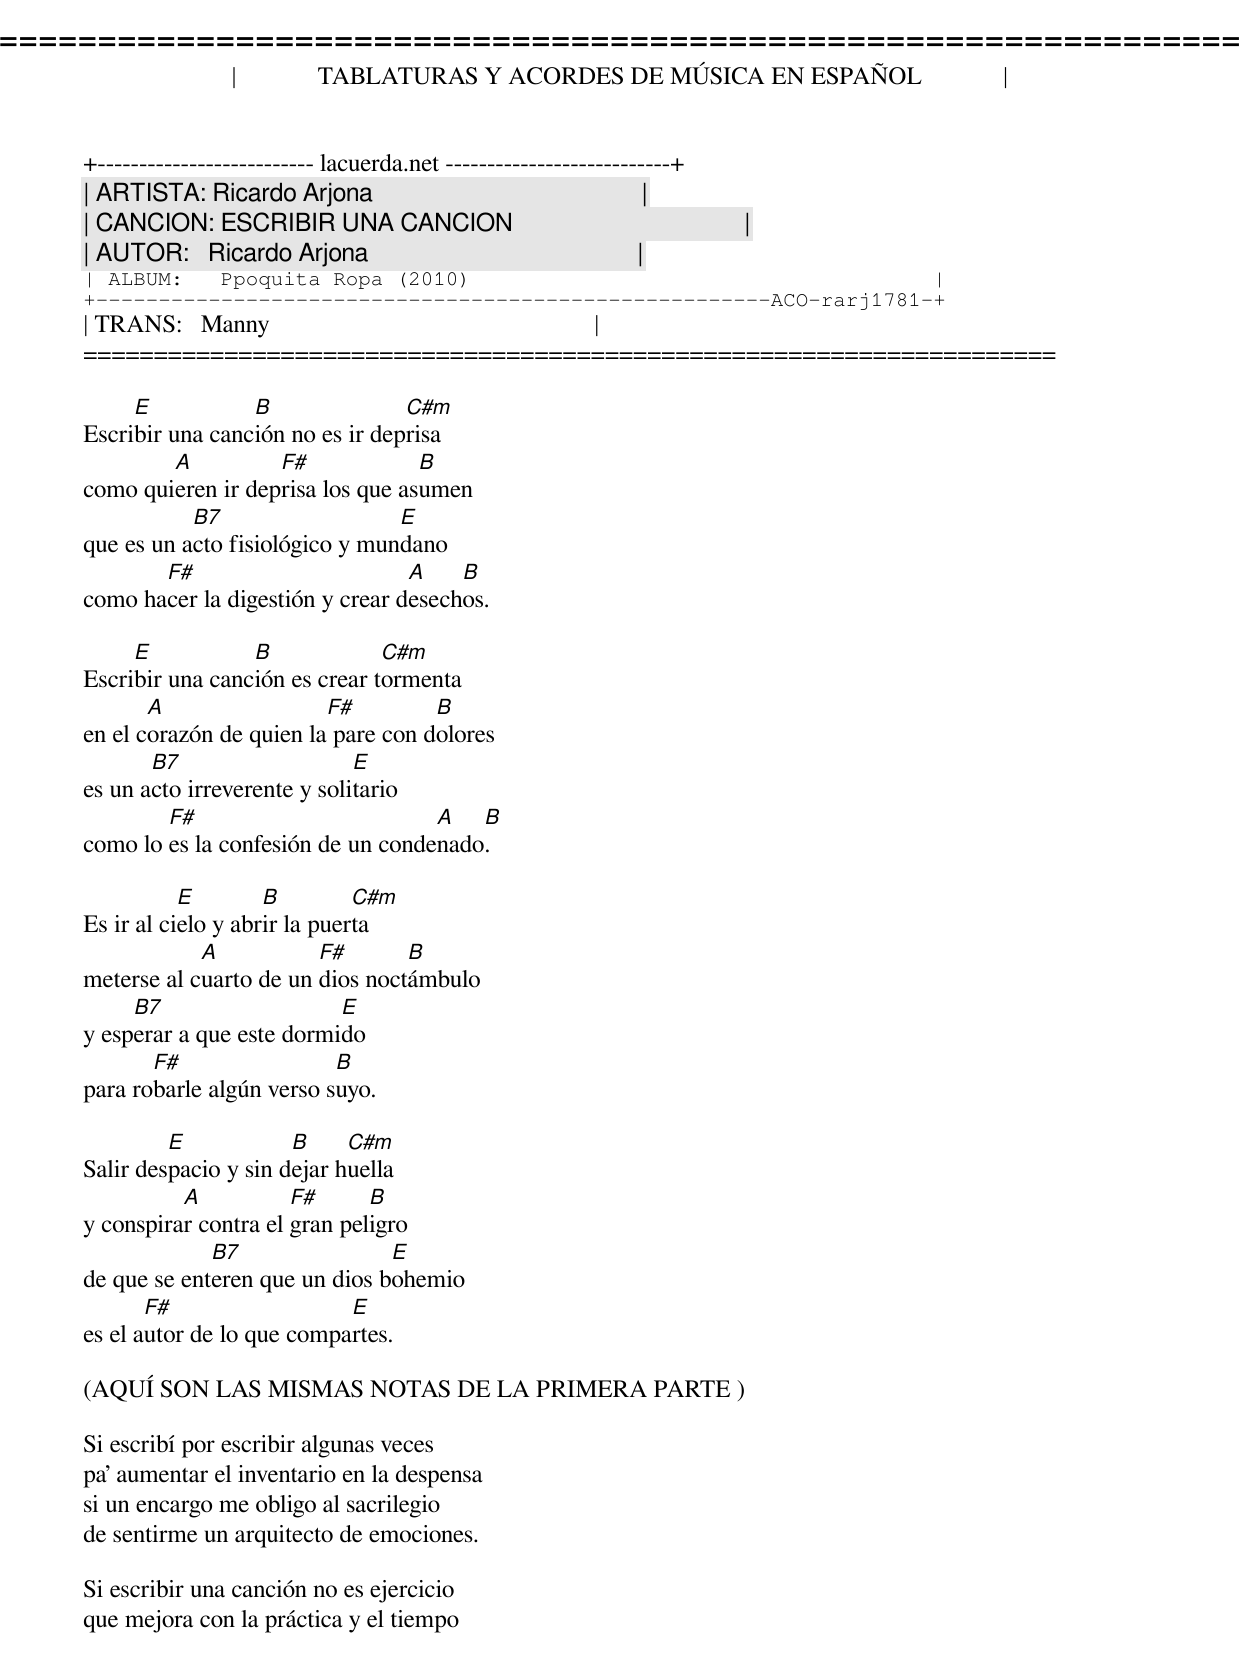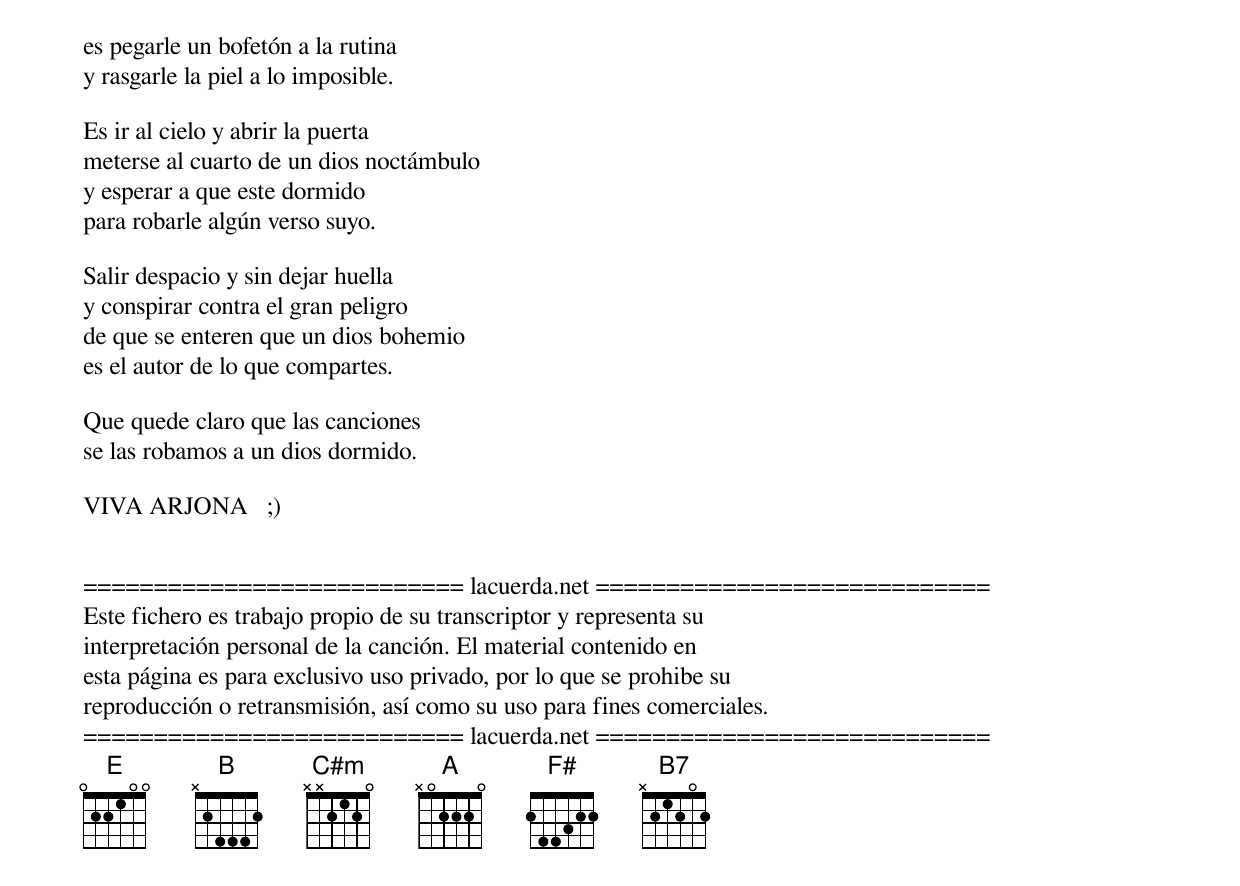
=====================================================================
|             TABLATURAS Y ACORDES DE MÚSICA EN ESPAÑOL             |
+-------------------------- lacuerda.net ---------------------------+
| ARTISTA: Ricardo Arjona                                           |
| CANCION: ESCRIBIR UNA CANCION                                     |
| AUTOR:   Ricardo Arjona                                           |
| ALBUM:   Ppoquita Ropa (2010)                                     |
+------------------------------------------------------ACO-rarj1781-+
| TRANS:   Manny                                                    |
=====================================================================

     E           B               C#m
Escribir una canción no es ir deprisa
        A          F#             B
como quieren ir deprisa los que asumen
           B7                   E
que es un acto fisiológico y mundano
       F#                        A    B
como hacer la digestión y crear desechos.

     E           B             C#m
Escribir una canción es crear tormenta
       A                 F#         B
en el corazón de quien la pare con dolores
       B7                    E
es un acto irreverente y solitario
        F#                         A   B
como lo es la confesión de un condenado.

           E        B         C#m
Es ir al cielo y abrir la puerta
            A           F#       B
meterse al cuarto de un dios noctámbulo
     B7                   E
y esperar a que este dormido
       F#                 B
para robarle algún verso suyo.

         E            B     C#m
Salir despacio y sin dejar huella
          A           F#      B
y conspirar contra el gran peligro
             B7                E
de que se enteren que un dios bohemio
       F#                  E
es el autor de lo que compartes.

(AQUÍ SON LAS MISMAS NOTAS DE LA PRIMERA PARTE )

Si escribí por escribir algunas veces
pa' aumentar el inventario en la despensa
si un encargo me obligo al sacrilegio
de sentirme un arquitecto de emociones.

Si escribir una canción no es ejercicio
que mejora con la práctica y el tiempo
es pegarle un bofetón a la rutina
y rasgarle la piel a lo imposible.

Es ir al cielo y abrir la puerta
meterse al cuarto de un dios noctámbulo
y esperar a que este dormido
para robarle algún verso suyo.

Salir despacio y sin dejar huella
y conspirar contra el gran peligro
de que se enteren que un dios bohemio
es el autor de lo que compartes.

Que quede claro que las canciones
se las robamos a un dios dormido.

VIVA ARJONA   ;)


=========================== lacuerda.net ============================
Este fichero es trabajo propio de su transcriptor y representa su
interpretación personal de la canción. El material contenido en
esta página es para exclusivo uso privado, por lo que se prohibe su
reproducción o retransmisión, así como su uso para fines comerciales.
=========================== lacuerda.net ============================
